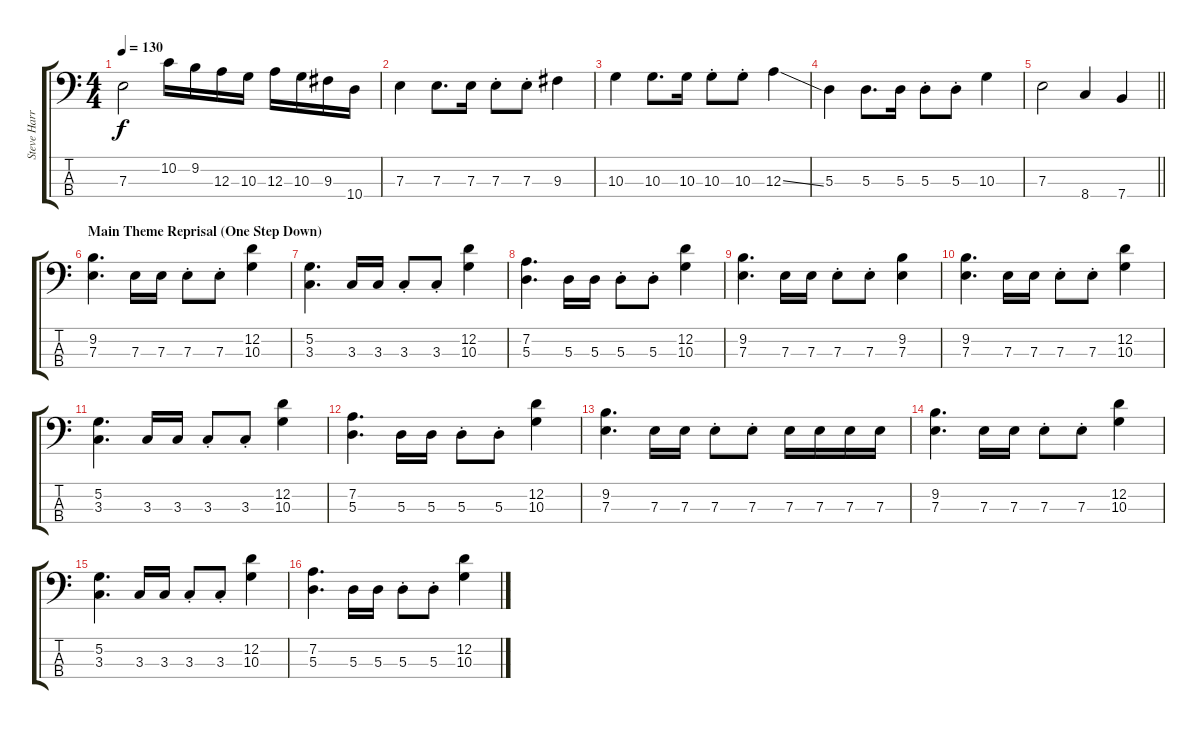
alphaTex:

\track ("Steve Harris" "Steve Harr") {instrument electricbassfinger}
\staff {score tabs}
\tuning (G2 D2 A1 E1) {hide}
\ts (4 4)
\tempo 130
\clef f4
\ks c
7.3.2{dy f} 10.2.16 9.2.16 12.3.16 10.3.16 12.3.16 10.3.16 9.3.16 10.4.16 |
7.3.4 7.3.8{d} 7.3.16 7.3{st}.8 7.3{st}.8 9.3.4 |
10.3.4 10.3.8{d} 10.3.16 10.3{st}.8 10.3{st}.8 12.3{ss}.4 |
5.3.4 5.3.8{d} 5.3.16 5.3{st}.8 5.3{st}.8 10.3.4 |
\barLineRight lightlight
7.3.2 8.4.4 7.4.4 |
\section ("" "Main Theme Reprisal (One Step Down)")
(9.2 7.3).4{d} 7.3.16 7.3.16 7.3{st}.8 7.3{st}.8 (12.2 10.3).4 |
(5.2 3.3).4{d} 3.3.16 3.3.16 3.3{st}.8 3.3{st}.8 (12.2 10.3).4 |
(7.2 5.3).4{d} 5.3.16 5.3.16 5.3{st}.8 5.3{st}.8 (12.2 10.3).4 |
(9.2 7.3).4{d} 7.3.16 7.3.16 7.3{st}.8 7.3{st}.8 (9.2 7.3).4 |
(9.2 7.3).4{d} 7.3.16 7.3.16 7.3{st}.8 7.3{st}.8 (12.2 10.3).4 |
(5.2 3.3).4{d} 3.3.16 3.3.16 3.3{st}.8 3.3{st}.8 (12.2 10.3).4 |
(7.2 5.3).4{d} 5.3.16 5.3.16 5.3{st}.8 5.3{st}.8 (12.2 10.3).4 |
(9.2 7.3).4{d} 7.3.16 7.3.16 7.3{st}.8 7.3{st}.8 7.3.16 7.3.16 7.3.16 7.3.16 |
(9.2 7.3).4{d} 7.3.16 7.3.16 7.3{st}.8 7.3{st}.8 (12.2 10.3).4 |
(5.2 3.3).4{d} 3.3.16 3.3.16 3.3{st}.8 3.3{st}.8 (12.2 10.3).4 |
(7.2 5.3).4{d} 5.3.16 5.3.16 5.3{st}.8 5.3{st}.8 (12.2 10.3).4
